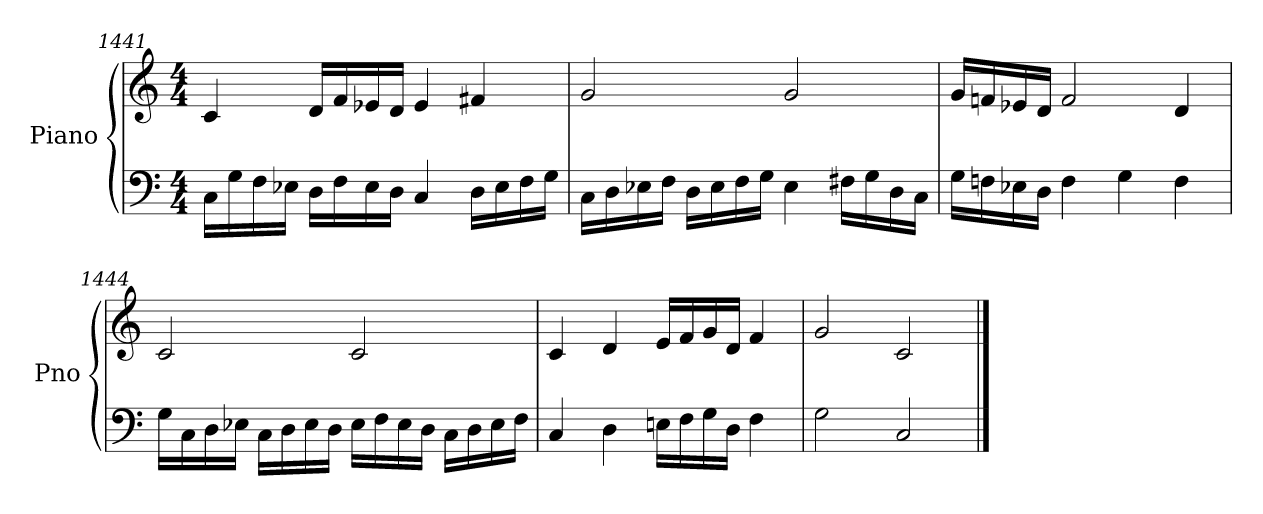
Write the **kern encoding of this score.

**kern	**kern
*part1	*part1
*staff2	*staff1
*I"Piano	*
*I'Pno	*
!!LO:LB:g=z
*clefF4	*clefG2
*k[]	*k[]
*M4/4	*M4/4
=1441	=1441
16C\LL	4c/
16G\	.
16F\	.
16E-X\JJ	.
16D\LL	16d/LL
16F\	16f/
16E-\	16e-X/
16D\JJ	16d/JJ
4C/	4e-/
16D\LL	4f#X/
16E-\	.
16F\	.
16G\JJ	.
=1442	=1442
16C\LL	2g/
16D\	.
16E-X\	.
16F\JJ	.
16D\LL	.
16E-\	.
16F\	.
16G\JJ	.
4E-\	2g/
16F#X\LL	.
16G\	.
16D\	.
16C\JJ	.
=1443	=1443
16G\LL	16g/LL
16Fn\	16fn/
16E-X\	16e-X/
16D\JJ	16d/JJ
4F\	2f/
4G\	.
4F\	4d/
!!LO:PB:g=z
=1444	=1444
16G\LL	2c/
16C\	.
16D\	.
16E-X\JJ	.
16C\LL	.
16D\	.
16E-\	.
16D\JJ	.
16E-\LL	2c/
16F\	.
16E-\	.
16D\JJ	.
16C\LL	.
16D\	.
16E-\	.
16F\JJ	.
=1445	=1445
4C/	4c/
4D\	4d/
16En\LL	16e/LL
16F\	16f/
16G\	16g/
16D\JJ	16d/JJ
4F\	4f/
=1446	=1446
2G\	2g/
2C/	2c/
==	==
*-	*-
